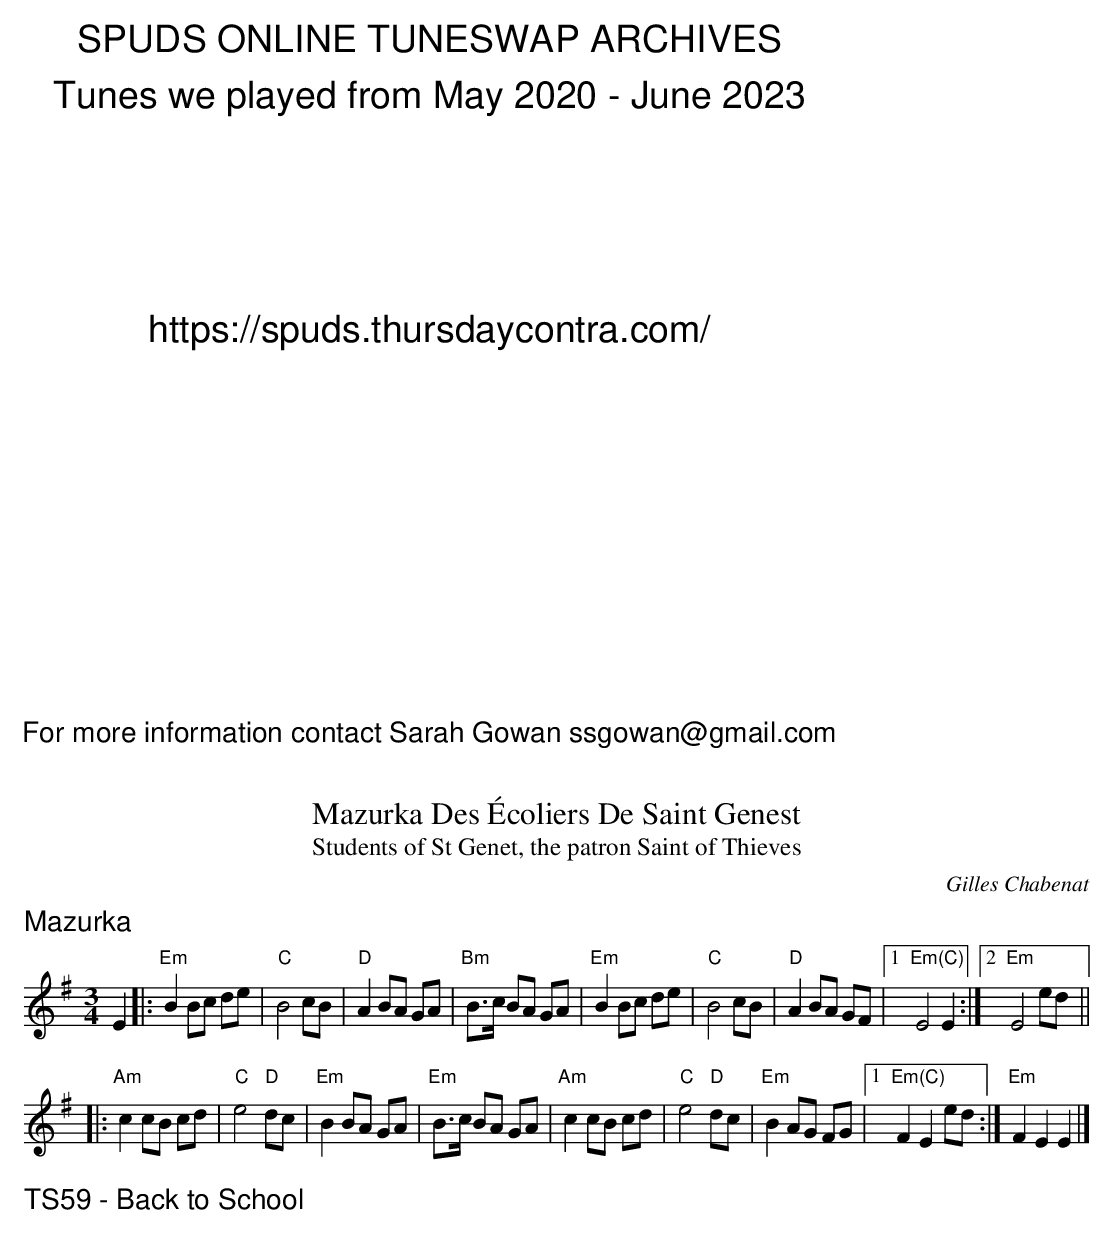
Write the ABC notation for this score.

X:1
T:Mazurka Des Écoliers De Saint Genest
T:Students of St Genet, the patron Saint of Thieves
C:Gilles Chabenat
M:3/4
L:1/8
K:Em
%%text Mazurka
E2|:"Em"B2Bc de|"C"B4cB|"D"A2BA GA|"Bm"B>c BA GA|\
"Em"B2Bc de|"C"B4cB|"D"A2BA GF|1"Em(C)"E4E2:|2"Em"E4ed||
|:"Am"c2cB cd|"C"e4 "D"dc|"Em"B2BA GA|"Em"B>c BA GA|\
"Am"c2cB cd|"C"e4 "D"dc|"Em"B2 AG FG|1"Em(C)"F2E2ed:|"Em"F2E2E2|]
